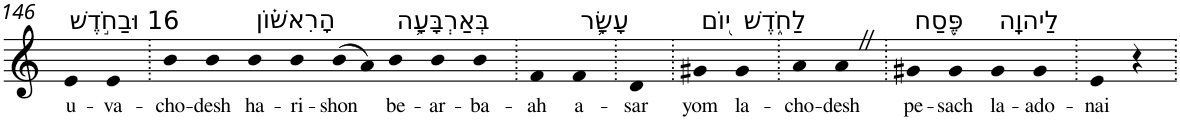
**kern	**text
*part1	*part1
*staff1	*staff1
*I"Piano	*
*I'Pno	*
!!LO:PB:g=z
*clefG2	*
*k[]	*
=146	=146
!LO:TX:a:t=16 וּבַחֹ֣דֶשׁ	!
!	!LO:LY:b
4e	u-
!	!LO:LY:b
4e	-va-
=147.	=147.
!	!LO:LY:b
4b	-cho-
!	!LO:LY:b
4b	-desh
!LO:TX:a:t=הָרִאשׁ֗וֹן	!
!	!LO:LY:b
4b	ha-
!	!LO:LY:b
4b	-ri-
!	!LO:LY:b
(>8b	-shon
8a)	.
!LO:TX:a:t=בְּאַרְבָּעָ֥ה	!
!	!LO:LY:b
4b	be-
!	!LO:LY:b
4b	-ar-
!	!LO:LY:b
4b	-ba-
=148.	=148.
!	!LO:LY:b
4f	-ah
!LO:TX:a:t=עָשָׂ֛ר	!
!	!LO:LY:b
4f	a-
=149.	=149.
!	!LO:LY:b
4d	-sar
=150.	=150.
!LO:TX:a:t=י֖וֹם	!
!	!LO:LY:b
4g#X	yom
!LO:TX:a:t=לַחֹ֑דֶשׁ	!
!	!LO:LY:b
4g#	la-
=151.	=151.
!	!LO:LY:b
4a	-cho-
!	!LO:LY:b
4aZ	-desh
=152.	=152.
!LO:TX:a:t=פֶּ֖סַח	!
!	!LO:LY:b
4g#X	pe-
!	!LO:LY:b
4g#	-sach
!LO:TX:a:t=לַיהוָֽה	!
!	!LO:LY:b
4g#	la-
!	!LO:LY:b
4g#	-ado-
=153.	=153.
!	!LO:LY:b
4e	-nai
4r	.
=.	=.
*-	*-
